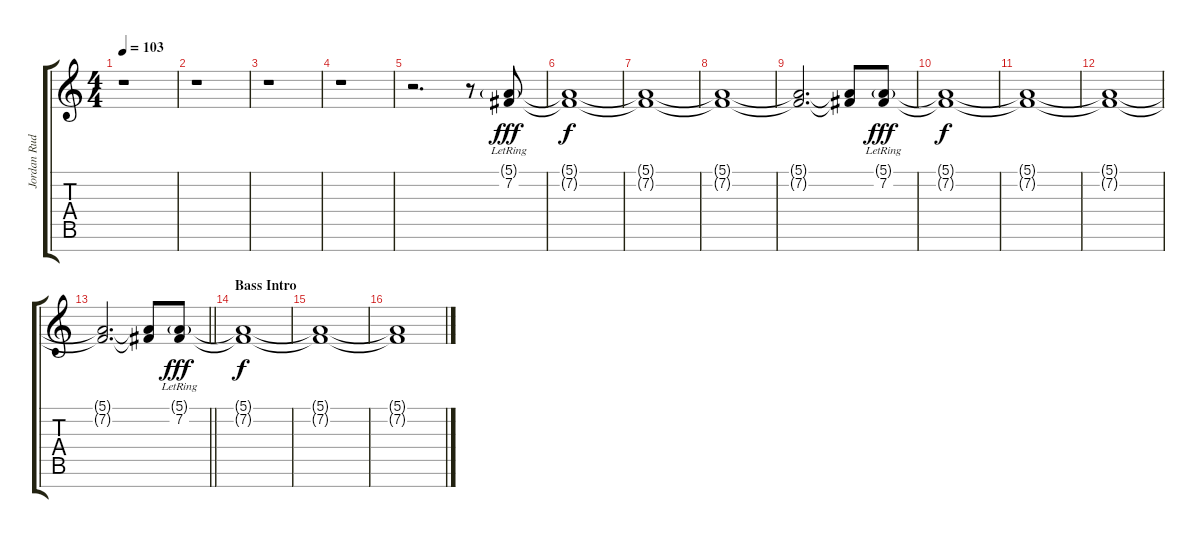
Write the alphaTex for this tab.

\track ("Jordan Rudess" "Jordan Rud") {instrument lead1square}
\staff {score tabs}
\tuning (E4 B3 G3 D3 A2 E2 B1) {hide}
\ts (4 4)
\tempo 103
\clef g2
\ks c
r.1{dy fff instrument lead1square} |
r.1 |
r.1 |
r.1 |
r.2{d} r.8 (5.1{g lr} 7.2{lr}).8{volume 16 instrument tubularbells} |
(5.1{t} 7.2{t}).1{dy f} |
(5.1{t} 7.2{t}).1 |
(5.1{t} 7.2{t}).1 |
(5.1{t} 7.2{t}).2{d} (5.1{t} 7.2{t}).8 (5.1{g lr} 7.2{lr}).8{dy fff} |
(5.1{t} 7.2{t}).1{dy f} |
(5.1{t} 7.2{t}).1 |
(5.1{t} 7.2{t}).1 |
\barLineRight lightlight
(5.1{t} 7.2{t}).2{d} (5.1{t} 7.2{t}).8 (5.1{g lr} 7.2{lr}).8{dy fff} |
\section ("" "Bass Intro")
(5.1{t} 7.2{t}).1{dy f} |
(5.1{t} 7.2{t}).1 |
(5.1{t} 7.2{t}).1
